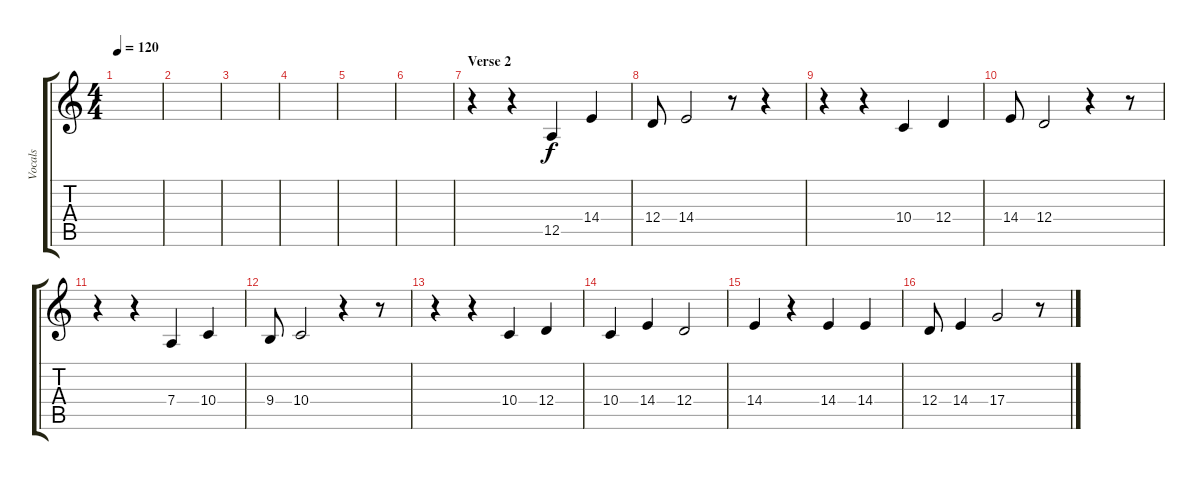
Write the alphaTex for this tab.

\track ("Vocals" "Vocals") {instrument voiceoohs}
\staff {score tabs}
\tuning (E4 B3 G3 D3 A2 E2) {hide}
\ts (4 4)
\tempo 120
\clef g2
\ks c
|
|
|
|
|
|
\section ("" "Verse 2")
r.4 r.4 12.5.4 14.4.4 |
12.4.8 14.4.2 r.8 r.4 |
r.4 r.4 10.4.4 12.4.4 |
14.4.8 12.4.2 r.4 r.8 |
r.4 r.4 7.4.4 10.4.4 |
9.4.8 10.4.2 r.4 r.8 |
r.4 r.4 10.4.4 12.4.4 |
10.4.4 14.4.4 12.4.2 |
14.4.4 r.4 14.4.4 14.4.4 |
12.4.8 14.4.4 17.4.2 r.8
